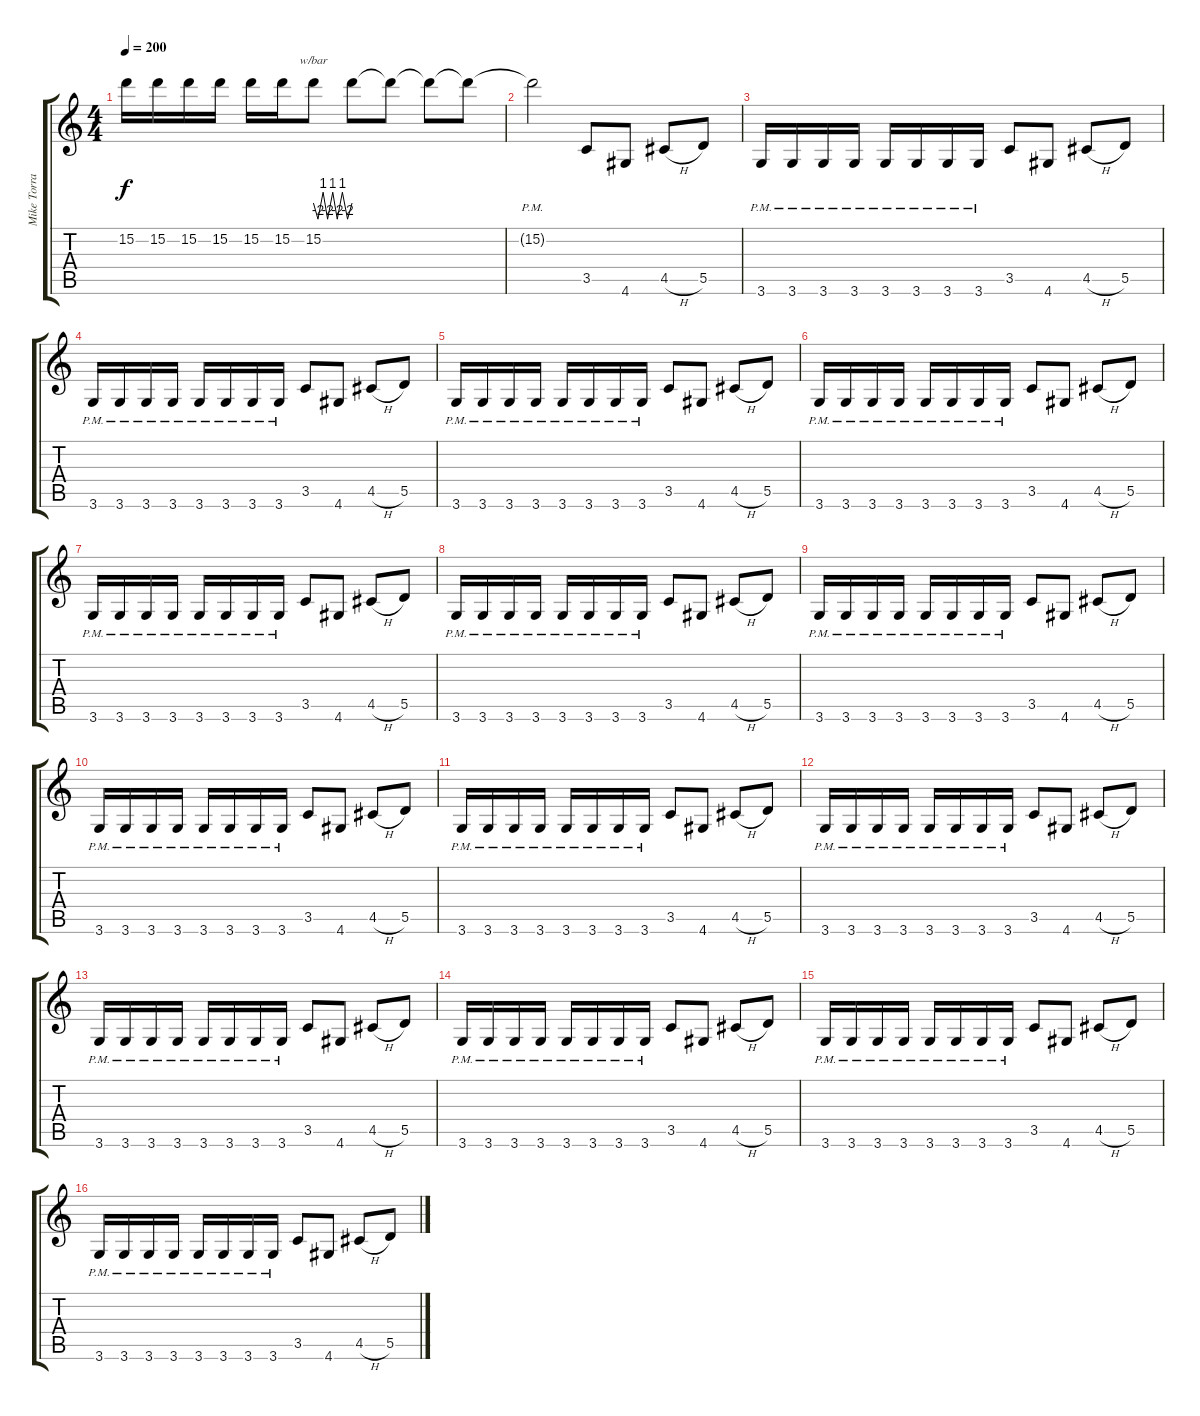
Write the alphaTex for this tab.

\track ("Mike Torrao" "Mike Torra") {instrument distortionguitar}
\staff {score tabs}
\tuning (E4 B3 G3 D3 A2 E2) {hide}
\ts (4 4)
\tempo 200
\clef g2
\ks c
15.2.16{dy f} 15.2.16 15.2.16 15.2.16 15.2.16 15.2.16 15.2.8{tbe (custom default 0 0 7 -8 15 4 22 -8 30 4 37 -8 45 4 53 -8 60 0)} 15.2{t}.8 15.2{t}.8 15.2{t}.8 15.2{t}.8 |
15.2{pm t}.2 3.5.8{balance 0 instrument distortionguitar} 4.6.8 4.5{h}.8 5.5.8 |
3.6{pm}.16 3.6{pm}.16 3.6{pm}.16 3.6{pm}.16 3.6{pm}.16 3.6{pm}.16 3.6{pm}.16 3.6{pm}.16 3.5.8 4.6.8 4.5{h}.8 5.5.8 |
3.6{pm}.16 3.6{pm}.16 3.6{pm}.16 3.6{pm}.16 3.6{pm}.16 3.6{pm}.16 3.6{pm}.16 3.6{pm}.16 3.5.8 4.6.8 4.5{h}.8 5.5.8 |
3.6{pm}.16 3.6{pm}.16 3.6{pm}.16 3.6{pm}.16 3.6{pm}.16 3.6{pm}.16 3.6{pm}.16 3.6{pm}.16 3.5.8 4.6.8 4.5{h}.8 5.5.8 |
3.6{pm}.16 3.6{pm}.16 3.6{pm}.16 3.6{pm}.16 3.6{pm}.16 3.6{pm}.16 3.6{pm}.16 3.6{pm}.16 3.5.8 4.6.8 4.5{h}.8 5.5.8 |
3.6{pm}.16 3.6{pm}.16 3.6{pm}.16 3.6{pm}.16 3.6{pm}.16 3.6{pm}.16 3.6{pm}.16 3.6{pm}.16 3.5.8 4.6.8 4.5{h}.8 5.5.8 |
3.6{pm}.16 3.6{pm}.16 3.6{pm}.16 3.6{pm}.16 3.6{pm}.16 3.6{pm}.16 3.6{pm}.16 3.6{pm}.16 3.5.8 4.6.8 4.5{h}.8 5.5.8 |
3.6{pm}.16 3.6{pm}.16 3.6{pm}.16 3.6{pm}.16 3.6{pm}.16 3.6{pm}.16 3.6{pm}.16 3.6{pm}.16 3.5.8 4.6.8 4.5{h}.8 5.5.8 |
3.6{pm}.16 3.6{pm}.16 3.6{pm}.16 3.6{pm}.16 3.6{pm}.16 3.6{pm}.16 3.6{pm}.16 3.6{pm}.16 3.5.8 4.6.8 4.5{h}.8 5.5.8 |
3.6{pm}.16 3.6{pm}.16 3.6{pm}.16 3.6{pm}.16 3.6{pm}.16 3.6{pm}.16 3.6{pm}.16 3.6{pm}.16 3.5.8 4.6.8 4.5{h}.8 5.5.8 |
3.6{pm}.16 3.6{pm}.16 3.6{pm}.16 3.6{pm}.16 3.6{pm}.16 3.6{pm}.16 3.6{pm}.16 3.6{pm}.16 3.5.8 4.6.8 4.5{h}.8 5.5.8 |
3.6{pm}.16 3.6{pm}.16 3.6{pm}.16 3.6{pm}.16 3.6{pm}.16 3.6{pm}.16 3.6{pm}.16 3.6{pm}.16 3.5.8 4.6.8 4.5{h}.8 5.5.8 |
3.6{pm}.16 3.6{pm}.16 3.6{pm}.16 3.6{pm}.16 3.6{pm}.16 3.6{pm}.16 3.6{pm}.16 3.6{pm}.16 3.5.8 4.6.8 4.5{h}.8 5.5.8 |
3.6{pm}.16 3.6{pm}.16 3.6{pm}.16 3.6{pm}.16 3.6{pm}.16 3.6{pm}.16 3.6{pm}.16 3.6{pm}.16 3.5.8 4.6.8 4.5{h}.8 5.5.8 |
3.6{pm}.16 3.6{pm}.16 3.6{pm}.16 3.6{pm}.16 3.6{pm}.16 3.6{pm}.16 3.6{pm}.16 3.6{pm}.16 3.5.8 4.6.8 4.5{h}.8 5.5.8
